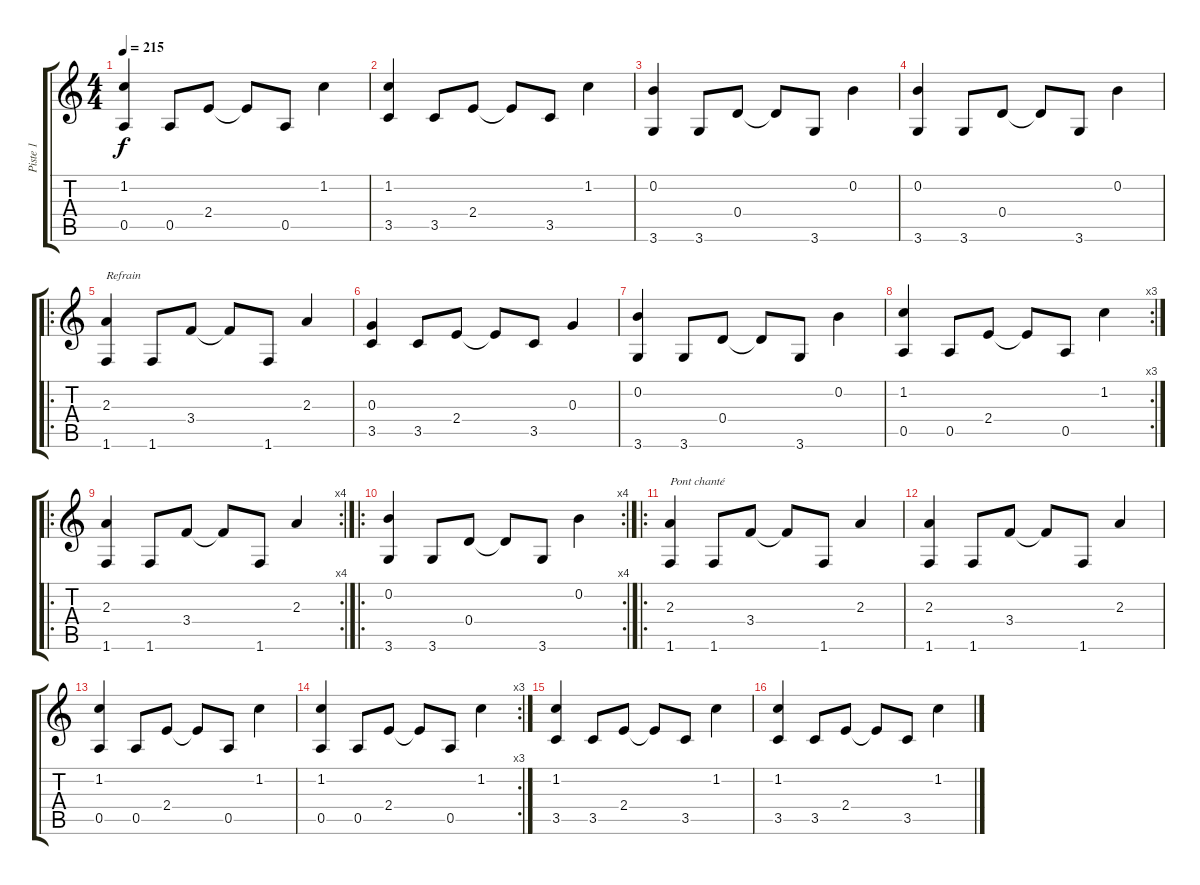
\track ("Piste 1" "Piste 1") {instrument acousticguitarnylon}
\staff {score tabs}
\tuning (E4 B3 G3 D3 A2 E2) {hide}
\ts (4 4)
\tempo 215
\clef g2
\ks c
(1.2 0.5).4{dy f} 0.5.8 2.4.8 2.4{t}.8 0.5.8 1.2.4 |
(1.2 3.5).4 3.5.8 2.4.8 2.4{t}.8 3.5.8 1.2.4 |
(0.2 3.6).4 3.6.8 0.4.8 0.4{t}.8 3.6.8 0.2.4 |
(0.2 3.6).4 3.6.8 0.4.8 0.4{t}.8 3.6.8 0.2.4 |
\ro
(2.3 1.6).4{txt "Refrain"} 1.6.8 3.4.8 3.4{t}.8 1.6.8 2.3.4 |
(0.3 3.5).4 3.5.8 2.4.8 2.4{t}.8 3.5.8 0.3.4 |
(0.2 3.6).4 3.6.8 0.4.8 0.4{t}.8 3.6.8 0.2.4 |
\rc 3
(1.2 0.5).4 0.5.8 2.4.8 2.4{t}.8 0.5.8 1.2.4 |
\ro
\rc 4
(2.3 1.6).4 1.6.8 3.4.8 3.4{t}.8 1.6.8 2.3.4 |
\ro
\rc 4
(0.2 3.6).4 3.6.8 0.4.8 0.4{t}.8 3.6.8 0.2.4 |
\ro
(2.3 1.6).4{txt "Pont chanté"} 1.6.8 3.4.8 3.4{t}.8 1.6.8 2.3.4 |
(2.3 1.6).4 1.6.8 3.4.8 3.4{t}.8 1.6.8 2.3.4 |
(1.2 0.5).4 0.5.8 2.4.8 2.4{t}.8 0.5.8 1.2.4 |
\rc 3
(1.2 0.5).4 0.5.8 2.4.8 2.4{t}.8 0.5.8 1.2.4 |
(1.2 3.5).4 3.5.8 2.4.8 2.4{t}.8 3.5.8 1.2.4 |
(1.2 3.5).4 3.5.8 2.4.8 2.4{t}.8 3.5.8 1.2.4
